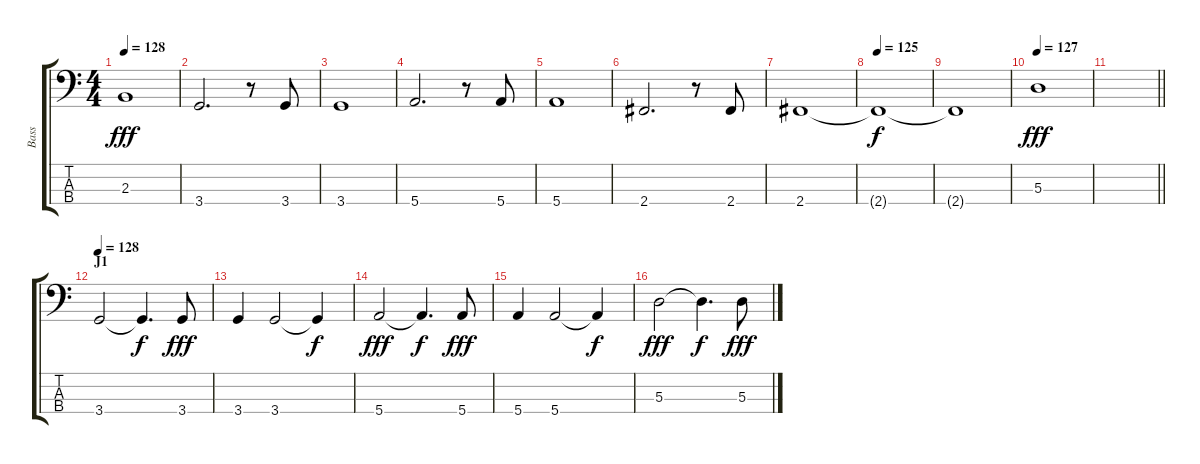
\track ("Bass" "Bass") {instrument electricbasspick}
\staff {score tabs}
\tuning (G2 D2 A1 E1) {hide}
\ts (4 4)
\tempo 128
\clef f4
\ks c
2.3.1{dy fff} |
3.4.2{d} r.8 3.4.8 |
3.4.1 |
5.4.2{d} r.8 5.4.8 |
5.4.1 |
2.4.2{d} r.8 2.4.8 |
2.4.1 |
\tempo 125
2.4{t}.1{dy f} |
2.4{t}.1 |
\tempo 127
5.3.1{dy fff} |
\barLineRight lightlight
|
\section ("" "J1")
\tempo 128
3.4.2 3.4{t}.4{d dy f} 3.4.8{dy fff} |
3.4.4 3.4.2 3.4{t}.4{dy f} |
5.4.2{dy fff} 5.4{t}.4{d dy f} 5.4.8{dy fff} |
5.4.4 5.4.2 5.4{t}.4{dy f} |
5.3.2{dy fff} 5.3{t}.4{d dy f} 5.3.8{dy fff}
